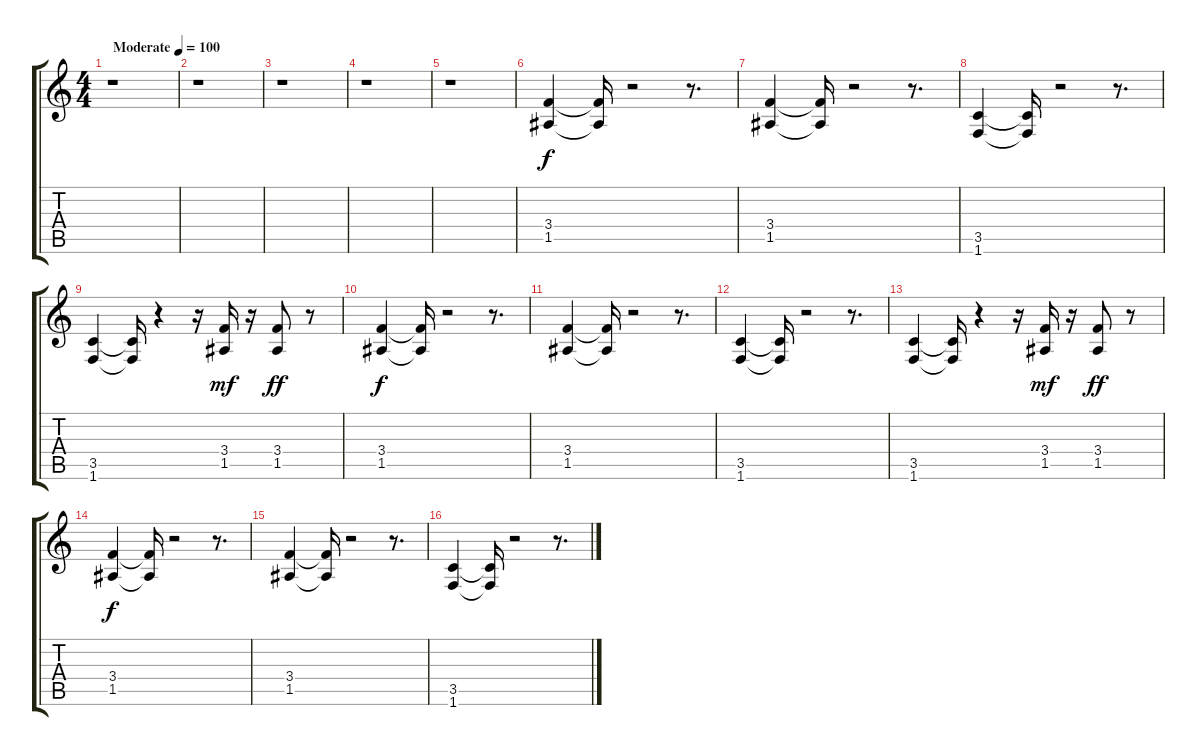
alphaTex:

\track "" {instrument distortionguitar}
\staff {score tabs}
\tuning (E4 B3 G3 D3 A2 E2) {hide}
\ts (4 4)
\tempo (100 "Moderate")
\clef g2
\ks c
r.1{dy f instrument distortionguitar} |
r.1 |
r.1 |
r.1 |
r.1 |
(3.4 1.5).4 (3.4{t} 1.5{t}).16 r.2 r.8{d} |
(3.4 1.5).4 (3.4{t} 1.5{t}).16 r.2 r.8{d} |
(3.5 1.6).4 (3.5{t} 1.6{t}).16 r.2 r.8{d} |
(3.5 1.6).4 (3.5{t} 1.6{t}).16 r.4 r.16 (3.4 1.5).16{dy mf} r.16 (3.4 1.5).8{dy ff} r.8 |
(3.4 1.5).4{dy f} (3.4{t} 1.5{t}).16 r.2 r.8{d} |
(3.4 1.5).4 (3.4{t} 1.5{t}).16 r.2 r.8{d} |
(3.5 1.6).4 (3.5{t} 1.6{t}).16 r.2 r.8{d} |
(3.5 1.6).4 (3.5{t} 1.6{t}).16 r.4 r.16 (3.4 1.5).16{dy mf} r.16 (3.4 1.5).8{dy ff} r.8 |
(3.4 1.5).4{dy f} (3.4{t} 1.5{t}).16 r.2 r.8{d} |
(3.4 1.5).4 (3.4{t} 1.5{t}).16 r.2 r.8{d} |
(3.5 1.6).4 (3.5{t} 1.6{t}).16 r.2 r.8{d}
